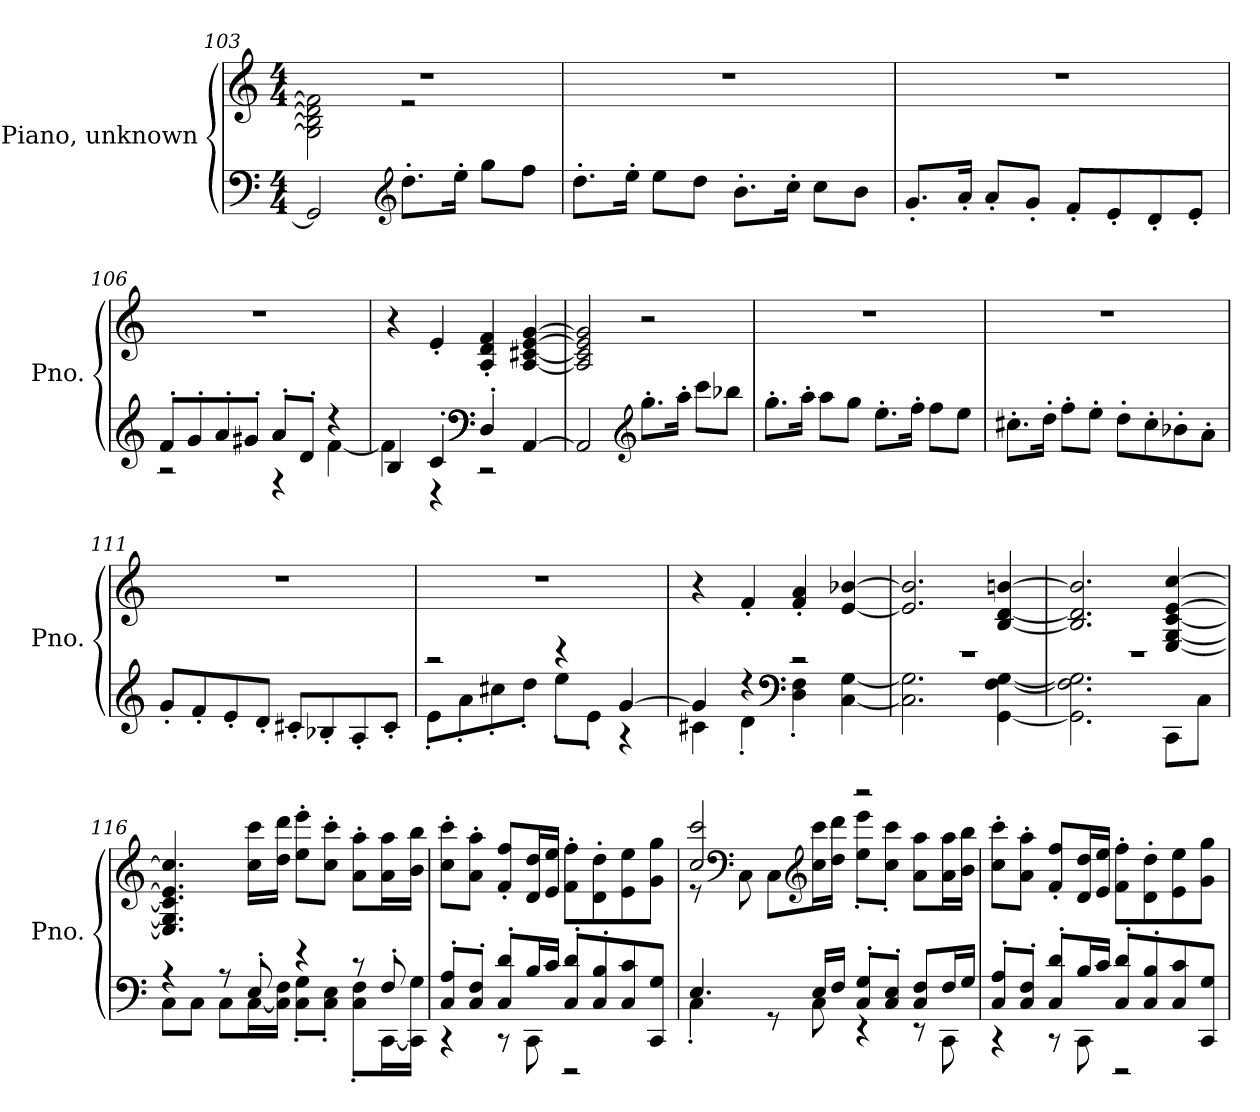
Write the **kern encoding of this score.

**kern	**kern
*part1	*part1
*staff2	*staff1
*I"Piano, unknown	*
*I'Pno.	*
!!LO:LB:g=z
*clefF4	*clefG2
*k[]	*k[]
*M4/4	*M4/4
=103	=103
*	*^
2GG/]	1r	2G\] 2B\] 2d\] 2f\]
*clefG2	*	*
8.dd'\L	.	2r
16ee'\Jk	.	.
8gg\L	.	.
8ff\J	.	.
*	*v	*v
=104	=104
8.dd'\L	1r
16ee'\Jk	.
8ee\L	.
8dd\J	.
8.b'\L	.
16cc'\Jk	.
8cc\L	.
8b\J	.
=105	=105
8.g'/L	1r
16a'/Jk	.
8a'/L	.
8g'/J	.
8f'/L	.
8e'/	.
8d'/	.
8e'/J	.
=106	=106
*^	*
8f'/L	2r	1r
8g'/	.	.
8a'/	.	.
8g#X'/J	.	.
8a'/L	4r	.
8d'/J	.	.
4r	[4f\	.
=107	=107	=107
4B/	4f\]	4r
4c'/	4r	4e'/
*clefF4	*	*
4D'/	2r	4A/' 4d/' 4f/'
[4AA/	.	[4A/ [4c#X/ [4e/ [4g/
*v	*v	*
!!LO:LB:g=z
=108	=108
2AA/]	2A/] 2c#/] 2e/] 2g/]
*clefG2	*
8.gg'\L	2r
16aa'\Jk	.
8ccc\L	.
8bb-X\J	.
=109	=109
8.gg'\L	1r
16aa'\Jk	.
8aa\L	.
8gg\J	.
8.ee'\L	.
16ff'\Jk	.
8ff\L	.
8ee\J	.
=110	=110
8.cc#X'\L	1r
16dd'\Jk	.
8ff'\L	.
8ee'\J	.
8dd'\L	.
8cc#'\	.
8b-X'\	.
8a'\J	.
=111	=111
8g'/L	1r
8f'/	.
8e'/	.
8d'/J	.
8c#X'/L	.
8B-X'/	.
8A'/	.
8c#'/J	.
!!LO:LB:g=z
=112	=112
*^	*
2r	8e'\L	1r
.	8a'\	.
.	8cc#X'\	.
.	8dd'\J	.
4r	8ee'\L	.
.	8e'\J	.
[4g/	4r	.
=113	=113	=113
4g/]	4c#X\	4r
4r	4d'\	4f'/
*clefF4	*	*
2r	4D\' 4F\'	4f/' 4a/'
.	[4C\ [4G\	[4e/ [4b-X/
=114	=114	=114
1r	2.C\] 2.G\]	2.e/] 2.b-/]
.	[4GG\ [4F\ [4G\	[4B/ [4d/ [4bn/
=115	=115	=115
1r	2.GG\] 2.F\] 2.G\]	2.B/] 2.d/] 2.b/]
.	8CC\L	[4E/ [4G/ [4c/ [4e/ [4cc/
.	8C\J	.
=116	=116	=116
4r	8C\L	4.E/] 4.G/] 4.c/] 4.e/] 4.cc/]
.	8C\J	.
8r	8C\L	.
8E'/	[16C\L	16cc\ 16ccc\LL
.	16C\] 16F\JJ	16dd\ 16ddd\JJ
4r	8C\' 8G\'L	8ee\' 8eee\'L
.	8C\' 8E\'J	8cc\' 8ccc\'J
8r	8C\' 8F\'L	8a\' 8aa\'L
8F'/	[16CC\L	16a\ 16aa\L
.	16CC\] 16G\JJ	16b\ 16bb\JJ
!!LO:PB:g=z
=117	=117	=117
8C/' 8A/'L	4r	8cc\' 8ccc\'L
8C/' 8F/'J	.	8a\' 8aa\'J
8C/' 8d/'L	8r	8f/' 8ff/'L
16B/L	8CC\	16d/ 16dd/L
16c/JJ	.	16e/ 16ee/JJ
8C/' 8d/'L	2r	8f\' 8ff\'L
8C/' 8B/'	.	8d\' 8dd\'
8C/ 8c/	.	8e\ 8ee\
8CC/ 8G/J	.	8g\ 8gg\J
=118	=118	=118
*	*	*^
4.E/	4C'\	2cc/ 2ccc/	8r
*	*	*clefF4	*
.	.	.	8C\
.	8r	.	8C\L
*	*	*clefG2	*
16E/LL	8C\	.	16cc\ 16ccc\L
16F/JJ	.	.	16dd\ 16ddd\JJ
8C/' 8G/'L	4r	2r	8ee\' 8eee\'L
8C/' 8E/'J	.	.	8cc\' 8ccc\'J
8C/ 8F/L	8r	.	8a\ 8aa\L
16F/L	8CC\	.	16a\ 16aa\L
16G/JJ	.	.	16b\ 16bb\JJ
*	*	*v	*v
=119	=119	=119
8C/' 8A/'L	4r	8cc\' 8ccc\'L
8C/' 8F/'J	.	8a\' 8aa\'J
8C/' 8d/'L	8r	8f/' 8ff/'L
16B/L	8CC\	16d/ 16dd/L
16c/JJ	.	16e/ 16ee/JJ
8C/' 8d/'L	2r	8f\' 8ff\'L
8C/' 8B/'	.	8d\' 8dd\'
8C/ 8c/	.	8e\ 8ee\
8CC/ 8G/J	.	8g\ 8gg\J
*v	*v	*
=	=
*-	*-
